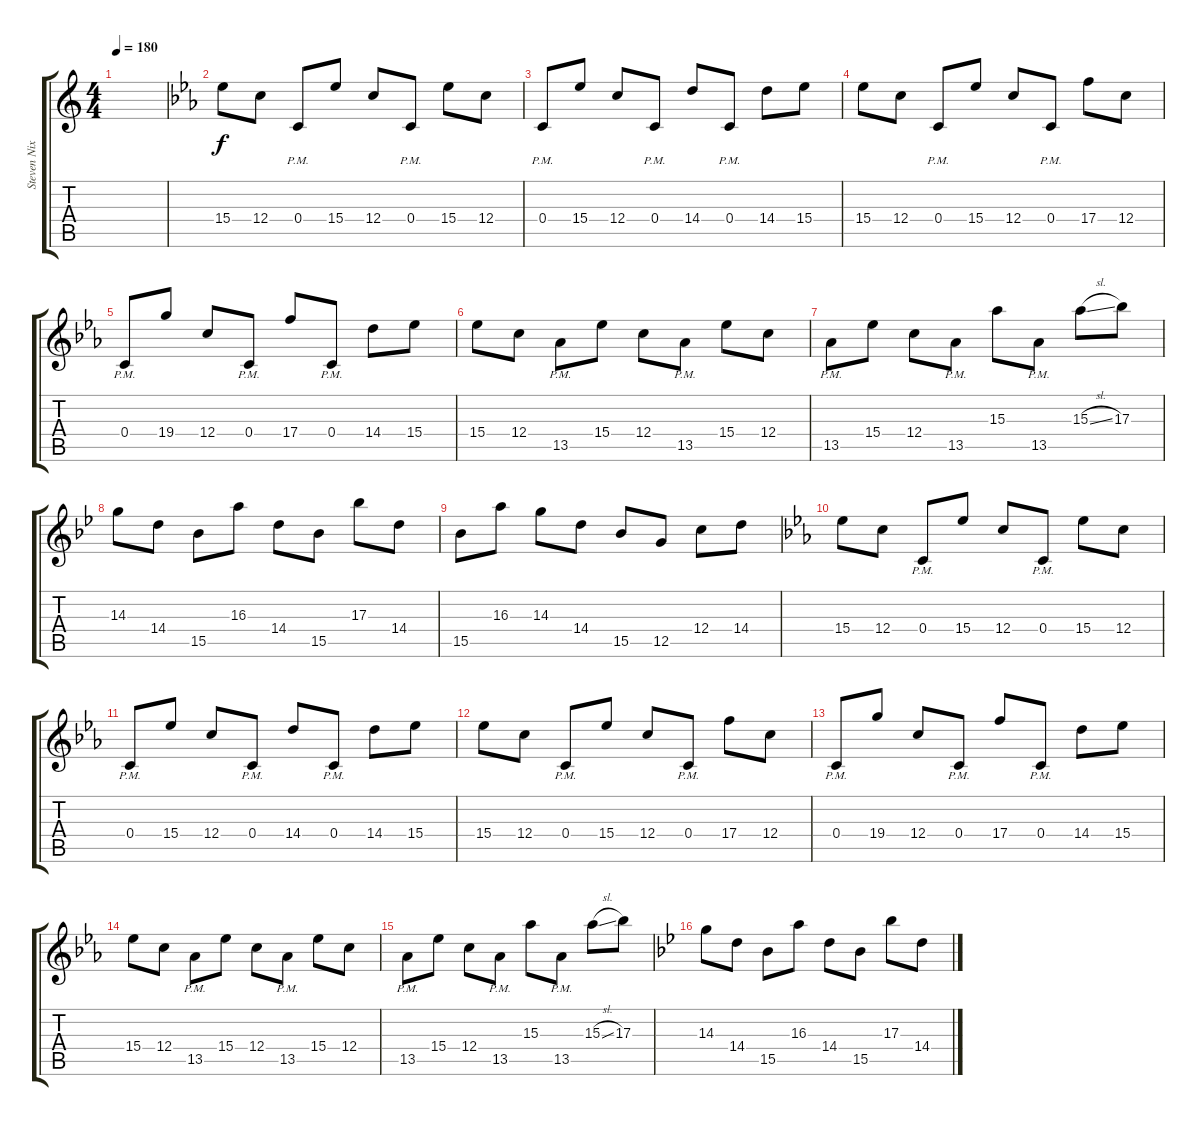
\track ("Steven Nixon" "Steven Nix") {instrument distortionguitar}
\staff {score tabs}
\tuning (D4 A3 F3 C3 G2 C2) {hide}
\ts (4 4)
\tempo 180
\clef g2
\ks c
|
\ks cminor
15.4.8{balance 8} 12.4.8 0.4{pm}.8 15.4.8 12.4.8 0.4{pm}.8 15.4.8 12.4.8 |
0.4{pm}.8 15.4.8 12.4.8 0.4{pm}.8 14.4.8 0.4{pm}.8 14.4.8 15.4.8 |
15.4.8 12.4.8 0.4{pm}.8 15.4.8 12.4.8 0.4{pm}.8 17.4.8 12.4.8 |
0.4{pm}.8 19.4.8 12.4.8 0.4{pm}.8 17.4.8 0.4{pm}.8 14.4.8 15.4.8 |
15.4.8 12.4.8 13.5{pm}.8 15.4.8 12.4.8 13.5{pm}.8 15.4.8 12.4.8 |
13.5{pm}.8 15.4.8 12.4.8 13.5{pm}.8 15.3.8 13.5{pm}.8 15.3{sl}.8 17.3.8 |
\ks gminor
14.3.8 14.4.8 15.5.8 16.3.8 14.4.8 15.5.8 17.3.8 14.4.8 |
15.5.8 16.3.8 14.3.8 14.4.8 15.5.8 12.5.8 12.4.8 14.4.8 |
\ks cminor
15.4.8 12.4.8 0.4{pm}.8 15.4.8 12.4.8 0.4{pm}.8 15.4.8 12.4.8 |
0.4{pm}.8 15.4.8 12.4.8 0.4{pm}.8 14.4.8 0.4{pm}.8 14.4.8 15.4.8 |
15.4.8 12.4.8 0.4{pm}.8 15.4.8 12.4.8 0.4{pm}.8 17.4.8 12.4.8 |
0.4{pm}.8 19.4.8 12.4.8 0.4{pm}.8 17.4.8 0.4{pm}.8 14.4.8 15.4.8 |
15.4.8 12.4.8 13.5{pm}.8 15.4.8 12.4.8 13.5{pm}.8 15.4.8 12.4.8 |
13.5{pm}.8 15.4.8 12.4.8 13.5{pm}.8 15.3.8 13.5{pm}.8 15.3{sl}.8 17.3.8 |
\ks gminor
14.3.8 14.4.8 15.5.8 16.3.8 14.4.8 15.5.8 17.3.8 14.4.8
